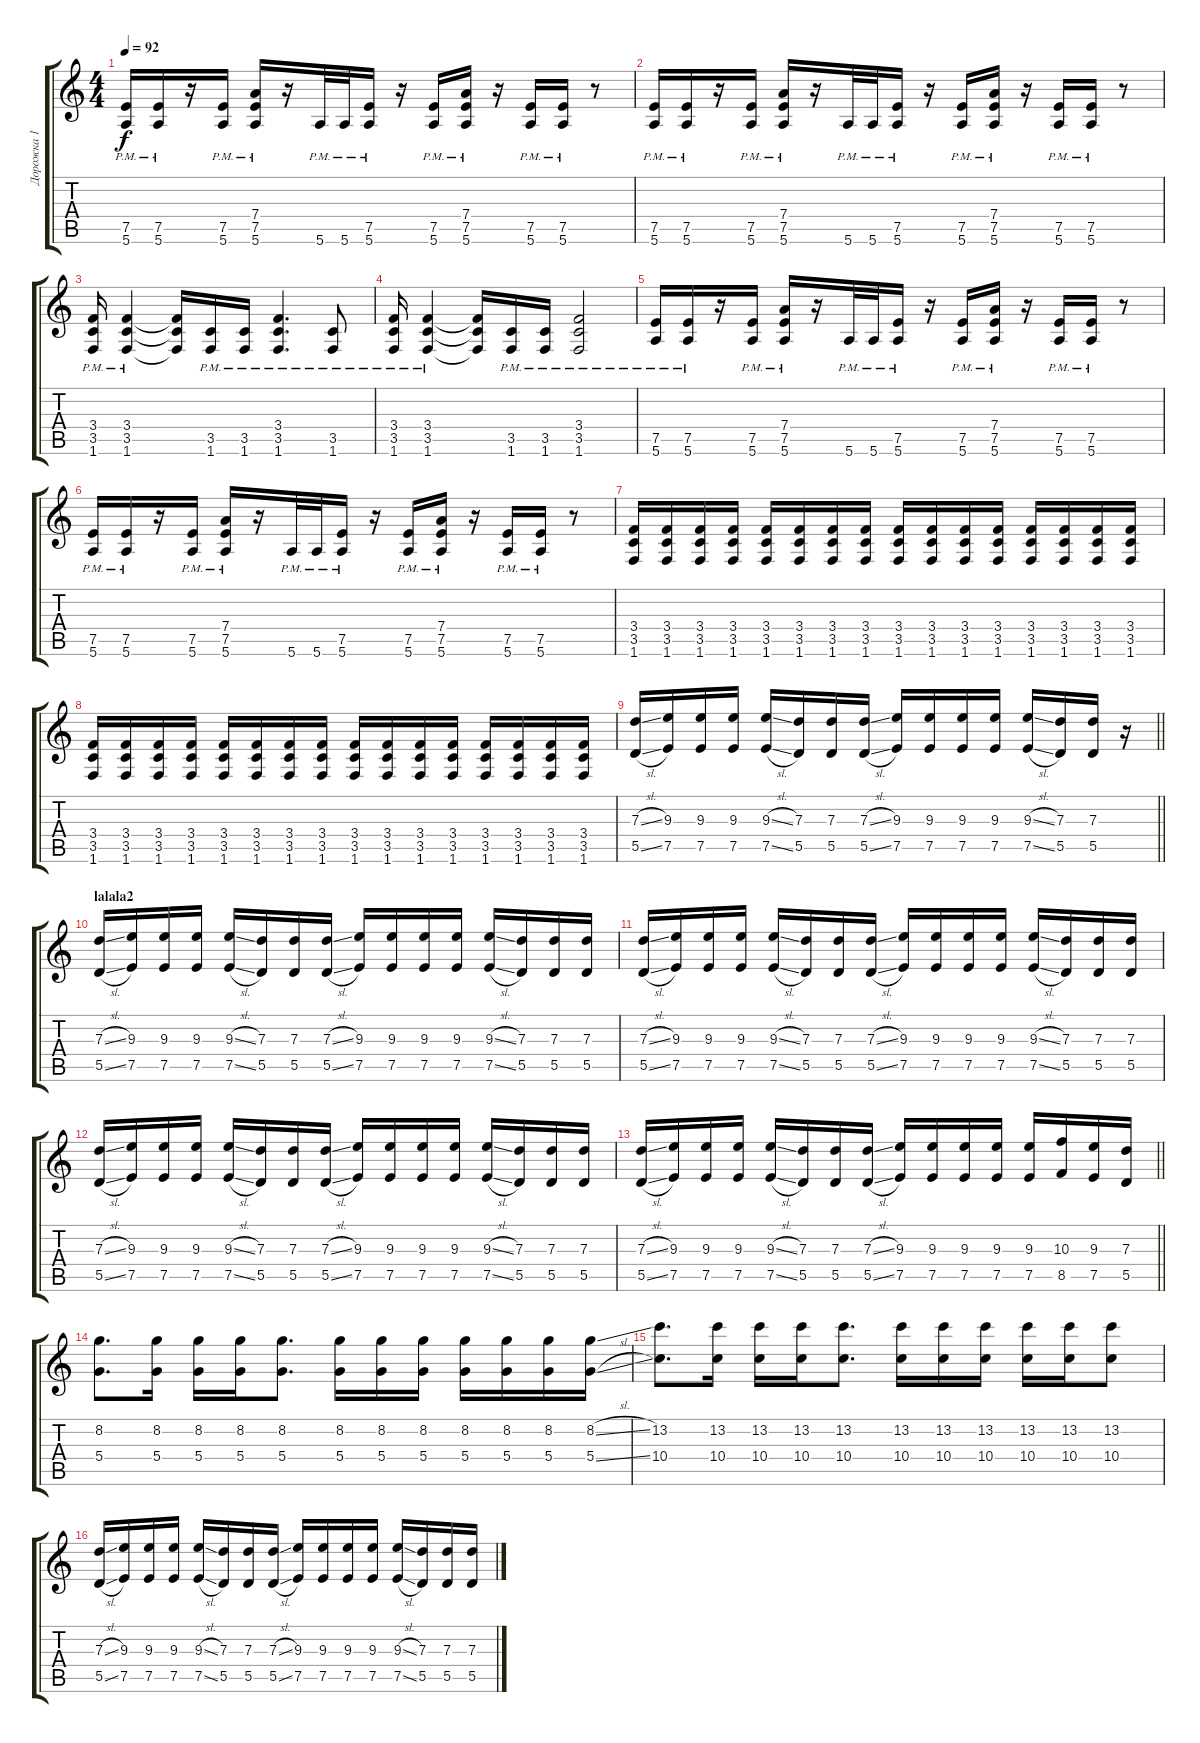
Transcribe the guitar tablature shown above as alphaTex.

\track ("Дорожка 1" "Дорожка 1") {instrument overdrivenguitar}
\staff {score tabs}
\tuning (E4 B3 G3 D3 A2 E2) {hide}
\ts (4 4)
\tempo 92
\clef g2
\ks c
(7.5{pm} 5.6{pm}).16{dy f} (7.5{pm} 5.6{pm}).16 r.16 (7.5{pm} 5.6{pm}).16 (7.4{pm} 7.5{pm} 5.6).16 r.16 5.6{pm}.32 5.6{pm}.32 (7.5{pm} 5.6{pm}).16 r.16 (7.5{pm} 5.6{pm}).16 (7.4{pm} 7.5{pm} 5.6).16 r.16 (7.5{pm} 5.6{pm}).16 (7.5{pm} 5.6{pm}).16 r.8 |
(7.5{pm} 5.6{pm}).16 (7.5{pm} 5.6{pm}).16 r.16 (7.5{pm} 5.6{pm}).16 (7.4{pm} 7.5{pm} 5.6).16 r.16 5.6{pm}.32 5.6{pm}.32 (7.5{pm} 5.6{pm}).16 r.16 (7.5{pm} 5.6{pm}).16 (7.4{pm} 7.5{pm} 5.6).16 r.16 (7.5{pm} 5.6{pm}).16 (7.5{pm} 5.6{pm}).16 r.8 |
(3.4{pm} 3.5{pm} 1.6).16 (3.4{pm} 3.5{pm} 1.6).4 (3.4{t} 3.5{t} 1.6{t}).16 (3.5{pm} 1.6{pm}).16 (3.5{pm} 1.6{pm}).16 (3.4{pm} 3.5{pm} 1.6).4{d} (3.5{pm} 1.6{pm}).8 |
(3.4{pm} 3.5{pm} 1.6).16 (3.4{pm} 3.5{pm} 1.6).4 (3.4{t} 3.5{t} 1.6{t}).16 (3.5{pm} 1.6{pm}).16 (3.5{pm} 1.6{pm}).16 (3.4{pm} 3.5{pm} 1.6).2 |
(7.5{pm} 5.6{pm}).16 (7.5{pm} 5.6{pm}).16 r.16 (7.5{pm} 5.6{pm}).16 (7.4{pm} 7.5{pm} 5.6).16 r.16 5.6{pm}.32 5.6{pm}.32 (7.5{pm} 5.6{pm}).16 r.16 (7.5{pm} 5.6{pm}).16 (7.4{pm} 7.5{pm} 5.6).16 r.16 (7.5{pm} 5.6{pm}).16 (7.5{pm} 5.6{pm}).16 r.8 |
(7.5{pm} 5.6{pm}).16 (7.5{pm} 5.6{pm}).16 r.16 (7.5{pm} 5.6{pm}).16 (7.4{pm} 7.5{pm} 5.6).16 r.16 5.6{pm}.32 5.6{pm}.32 (7.5{pm} 5.6{pm}).16 r.16 (7.5{pm} 5.6{pm}).16 (7.4{pm} 7.5{pm} 5.6).16 r.16 (7.5{pm} 5.6{pm}).16 (7.5{pm} 5.6{pm}).16 r.8 |
(3.4 3.5 1.6).16 (3.4 3.5 1.6).16 (3.4 3.5 1.6).16 (3.4 3.5 1.6).16 (3.4 3.5 1.6).16 (3.4 3.5 1.6).16 (3.4 3.5 1.6).16 (3.4 3.5 1.6).16 (3.4 3.5 1.6).16 (3.4 3.5 1.6).16 (3.4 3.5 1.6).16 (3.4 3.5 1.6).16 (3.4 3.5 1.6).16 (3.4 3.5 1.6).16 (3.4 3.5 1.6).16 (3.4 3.5 1.6).16 |
(3.4 3.5 1.6).16 (3.4 3.5 1.6).16 (3.4 3.5 1.6).16 (3.4 3.5 1.6).16 (3.4 3.5 1.6).16 (3.4 3.5 1.6).16 (3.4 3.5 1.6).16 (3.4 3.5 1.6).16 (3.4 3.5 1.6).16 (3.4 3.5 1.6).16 (3.4 3.5 1.6).16 (3.4 3.5 1.6).16 (3.4 3.5 1.6).16 (3.4 3.5 1.6).16 (3.4 3.5 1.6).16 (3.4 3.5 1.6).16 |
\barLineRight lightlight
(7.3{sl} 5.5{sl}).16 (9.3 7.5).16 (9.3 7.5).16 (9.3 7.5).16 (9.3{sl} 7.5{sl}).16 (7.3 5.5).16 (7.3 5.5).16 (7.3{sl} 5.5{sl}).16 (9.3 7.5).16 (9.3 7.5).16 (9.3 7.5).16 (9.3 7.5).16 (9.3{sl} 7.5{sl}).16 (7.3 5.5).16 (7.3 5.5).16 r.16 |
\section ("" "lalala2")
(7.3{sl} 5.5{sl}).16 (9.3 7.5).16 (9.3 7.5).16 (9.3 7.5).16 (9.3{sl} 7.5{sl}).16 (7.3 5.5).16 (7.3 5.5).16 (7.3{sl} 5.5{sl}).16 (9.3 7.5).16 (9.3 7.5).16 (9.3 7.5).16 (9.3 7.5).16 (9.3{sl} 7.5{sl}).16 (7.3 5.5).16 (7.3 5.5).16 (7.3 5.5).16 |
(7.3{sl} 5.5{sl}).16 (9.3 7.5).16 (9.3 7.5).16 (9.3 7.5).16 (9.3{sl} 7.5{sl}).16 (7.3 5.5).16 (7.3 5.5).16 (7.3{sl} 5.5{sl}).16 (9.3 7.5).16 (9.3 7.5).16 (9.3 7.5).16 (9.3 7.5).16 (9.3{sl} 7.5{sl}).16 (7.3 5.5).16 (7.3 5.5).16 (7.3 5.5).16 |
(7.3{sl} 5.5{sl}).16 (9.3 7.5).16 (9.3 7.5).16 (9.3 7.5).16 (9.3{sl} 7.5{sl}).16 (7.3 5.5).16 (7.3 5.5).16 (7.3{sl} 5.5{sl}).16 (9.3 7.5).16 (9.3 7.5).16 (9.3 7.5).16 (9.3 7.5).16 (9.3{sl} 7.5{sl}).16 (7.3 5.5).16 (7.3 5.5).16 (7.3 5.5).16 |
\barLineRight lightlight
(7.3{sl} 5.5{sl}).16 (9.3 7.5).16 (9.3 7.5).16 (9.3 7.5).16 (9.3{sl} 7.5{sl}).16 (7.3 5.5).16 (7.3 5.5).16 (7.3{sl} 5.5{sl}).16 (9.3 7.5).16 (9.3 7.5).16 (9.3 7.5).16 (9.3 7.5).16 (9.3 7.5).16 (10.3 8.5).16 (9.3 7.5).16 (7.3 5.5).16 |
(8.2 5.4).8{d} (8.2 5.4).16 (8.2 5.4).16 (8.2 5.4).16 (8.2 5.4).8{d} (8.2 5.4).16 (8.2 5.4).16 (8.2 5.4).16 (8.2 5.4).16 (8.2 5.4).16 (8.2 5.4).16 (8.2{sl} 5.4{sl}).16 |
(13.2 10.4).8{d} (13.2 10.4).16 (13.2 10.4).16 (13.2 10.4).16 (13.2 10.4).8{d} (13.2 10.4).16 (13.2 10.4).16 (13.2 10.4).16 (13.2 10.4).16 (13.2 10.4).16 (13.2 10.4).8 |
(7.3{sl} 5.5{sl}).16 (9.3 7.5).16 (9.3 7.5).16 (9.3 7.5).16 (9.3{sl} 7.5{sl}).16 (7.3 5.5).16 (7.3 5.5).16 (7.3{sl} 5.5{sl}).16 (9.3 7.5).16 (9.3 7.5).16 (9.3 7.5).16 (9.3 7.5).16 (9.3{sl} 7.5{sl}).16 (7.3 5.5).16 (7.3 5.5).16 (7.3 5.5).16
